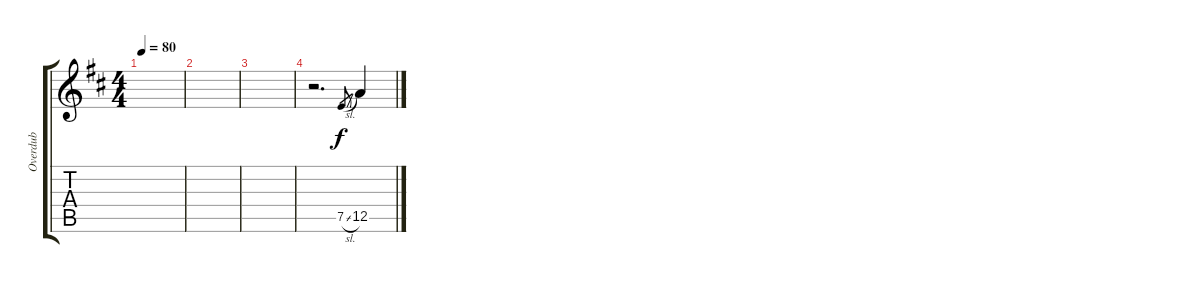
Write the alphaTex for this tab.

\track ("Overdub" "Overdub") {instrument overdrivenguitar}
\staff {score tabs}
\tuning (E4 B3 G3 D3 A2 E2) {hide}
\ts (4 4)
\tempo 80
\clef g2
\ks d
|
|
|
r.2{d} 7.5{sl}.8{gr} 12.5.4
